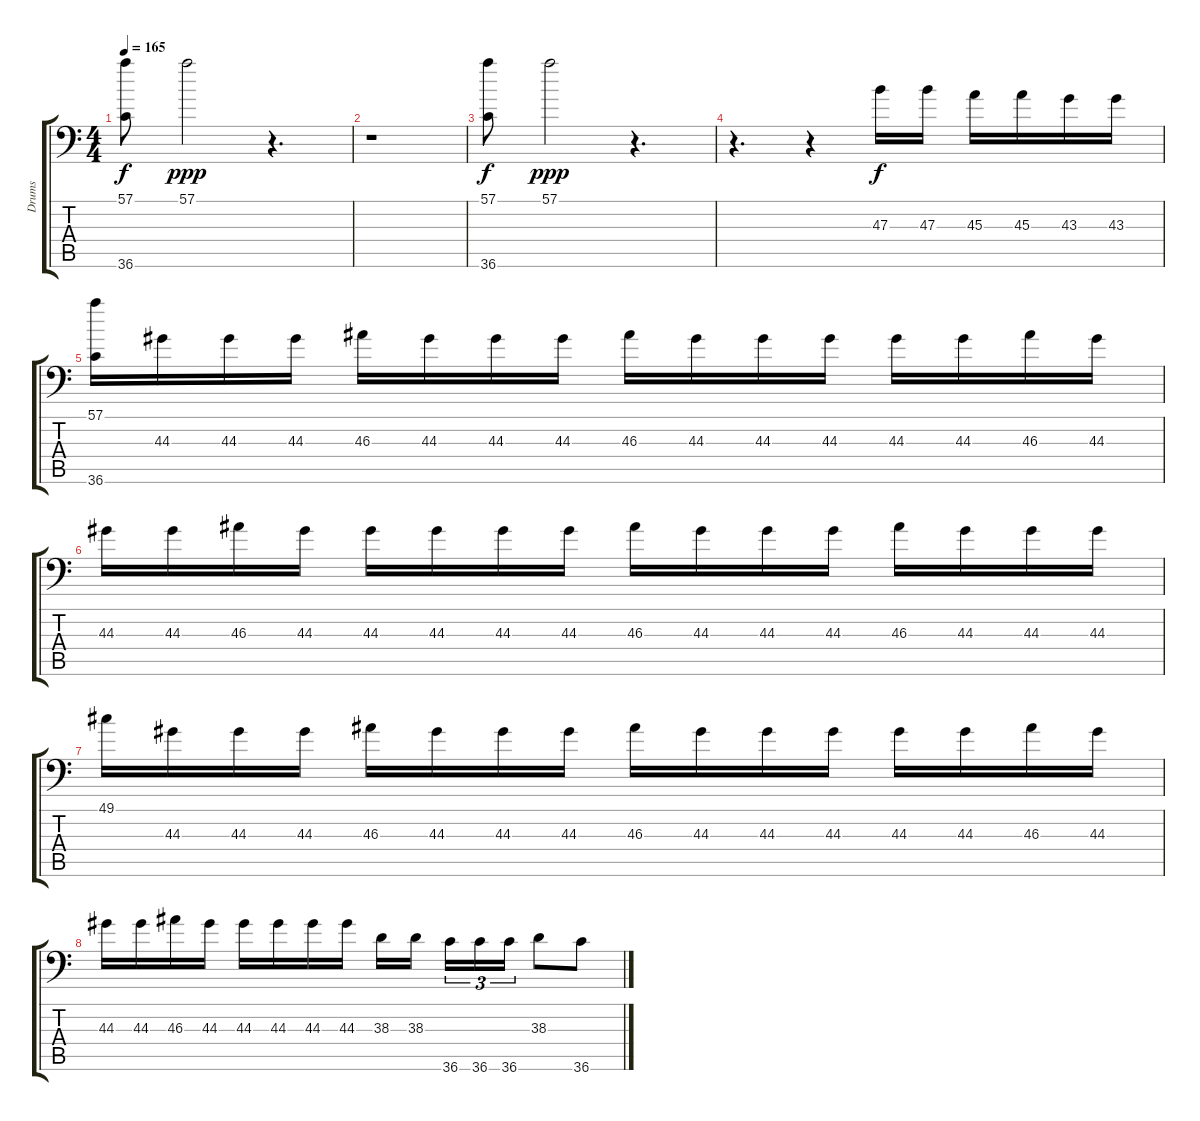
\track ("Drums" "Drums") {instrument acousticgrandpiano}
\staff {score tabs}
\tuning (C-1 C-1 C-1 C-1 C-1 C-1) {hide}
\ts (4 4)
\tempo 165
\clef f4
\ks c
(57.1 36.6).8{dy f} 57.1.2{dy ppp} r.4{d} |
r.1 |
(57.1 36.6).8{dy f} 57.1.2{dy ppp} r.4{d} |
r.4{d} r.4 47.3.16{dy f} 47.3.16 45.3.16 45.3.16 43.3.16 43.3.16 |
(57.1 36.6).16 44.3.16 44.3.16 44.3.16 46.3.16 44.3.16 44.3.16 44.3.16 46.3.16 44.3.16 44.3.16 44.3.16 44.3.16 44.3.16 46.3.16 44.3.16 |
44.3.16 44.3.16 46.3.16 44.3.16 44.3.16 44.3.16 44.3.16 44.3.16 46.3.16 44.3.16 44.3.16 44.3.16 46.3.16 44.3.16 44.3.16 44.3.16 |
49.1.16 44.3.16 44.3.16 44.3.16 46.3.16 44.3.16 44.3.16 44.3.16 46.3.16 44.3.16 44.3.16 44.3.16 44.3.16 44.3.16 46.3.16 44.3.16 |
44.3.16 44.3.16 46.3.16 44.3.16 44.3.16 44.3.16 44.3.16 44.3.16 38.3.16 38.3.16 36.6.16{tu (3 2)} 36.6.16{tu (3 2)} 36.6.16{tu (3 2)} 38.3.8 36.6.8
